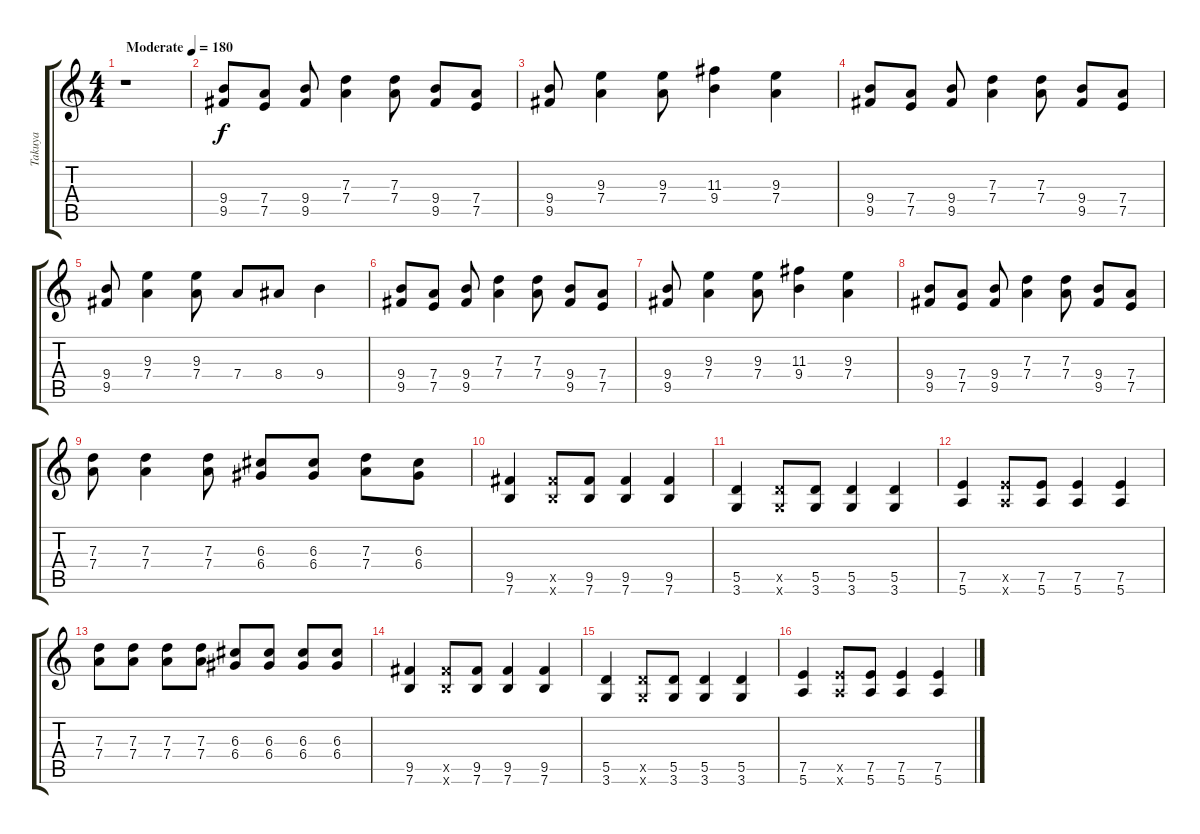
\track ("Takuya" "Takuya") {instrument overdrivenguitar}
\staff {score tabs}
\tuning (E4 B3 G3 D3 A2 E2) {hide}
\ts (4 4)
\tempo (180 "Moderate")
\clef g2
\ks c
r.1{dy f instrument overdrivenguitar} |
(9.4 9.5).8 (7.4 7.5).8 (9.4 9.5).8 (7.3 7.4).4 (7.3 7.4).8 (9.4 9.5).8 (7.4 7.5).8 |
(9.4 9.5).8 (9.3 7.4).4 (9.3 7.4).8 (11.3 9.4).4 (9.3 7.4).4 |
(9.4 9.5).8 (7.4 7.5).8 (9.4 9.5).8 (7.3 7.4).4 (7.3 7.4).8 (9.4 9.5).8 (7.4 7.5).8 |
(9.4 9.5).8 (9.3 7.4).4 (9.3 7.4).8 7.4.8 8.4.8 9.4.4 |
(9.4 9.5).8 (7.4 7.5).8 (9.4 9.5).8 (7.3 7.4).4 (7.3 7.4).8 (9.4 9.5).8 (7.4 7.5).8 |
(9.4 9.5).8 (9.3 7.4).4 (9.3 7.4).8 (11.3 9.4).4 (9.3 7.4).4 |
(9.4 9.5).8 (7.4 7.5).8 (9.4 9.5).8 (7.3 7.4).4 (7.3 7.4).8 (9.4 9.5).8 (7.4 7.5).8 |
(7.3 7.4).8 (7.3 7.4).4 (7.3 7.4).8 (6.3 6.4).8 (6.3 6.4).8 (7.3 7.4).8 (6.3 6.4).8 |
(9.5 7.6).4 (9.5{x} 7.6{x}).8 (9.5 7.6).8 (9.5 7.6).4 (9.5 7.6).4 |
(5.5 3.6).4 (5.5{x} 3.6{x}).8 (5.5 3.6).8 (5.5 3.6).4 (5.5 3.6).4 |
(7.5 5.6).4 (7.5{x} 5.6{x}).8 (7.5 5.6).8 (7.5 5.6).4 (7.5 5.6).4 |
(7.3 7.4).8 (7.3 7.4).8 (7.3 7.4).8 (7.3 7.4).8 (6.3 6.4).8 (6.3 6.4).8 (6.3 6.4).8 (6.3 6.4).8 |
(9.5 7.6).4 (9.5{x} 7.6{x}).8 (9.5 7.6).8 (9.5 7.6).4 (9.5 7.6).4 |
(5.5 3.6).4 (5.5{x} 3.6{x}).8 (5.5 3.6).8 (5.5 3.6).4 (5.5 3.6).4 |
(7.5 5.6).4 (7.5{x} 5.6{x}).8 (7.5 5.6).8 (7.5 5.6).4 (7.5 5.6).4
